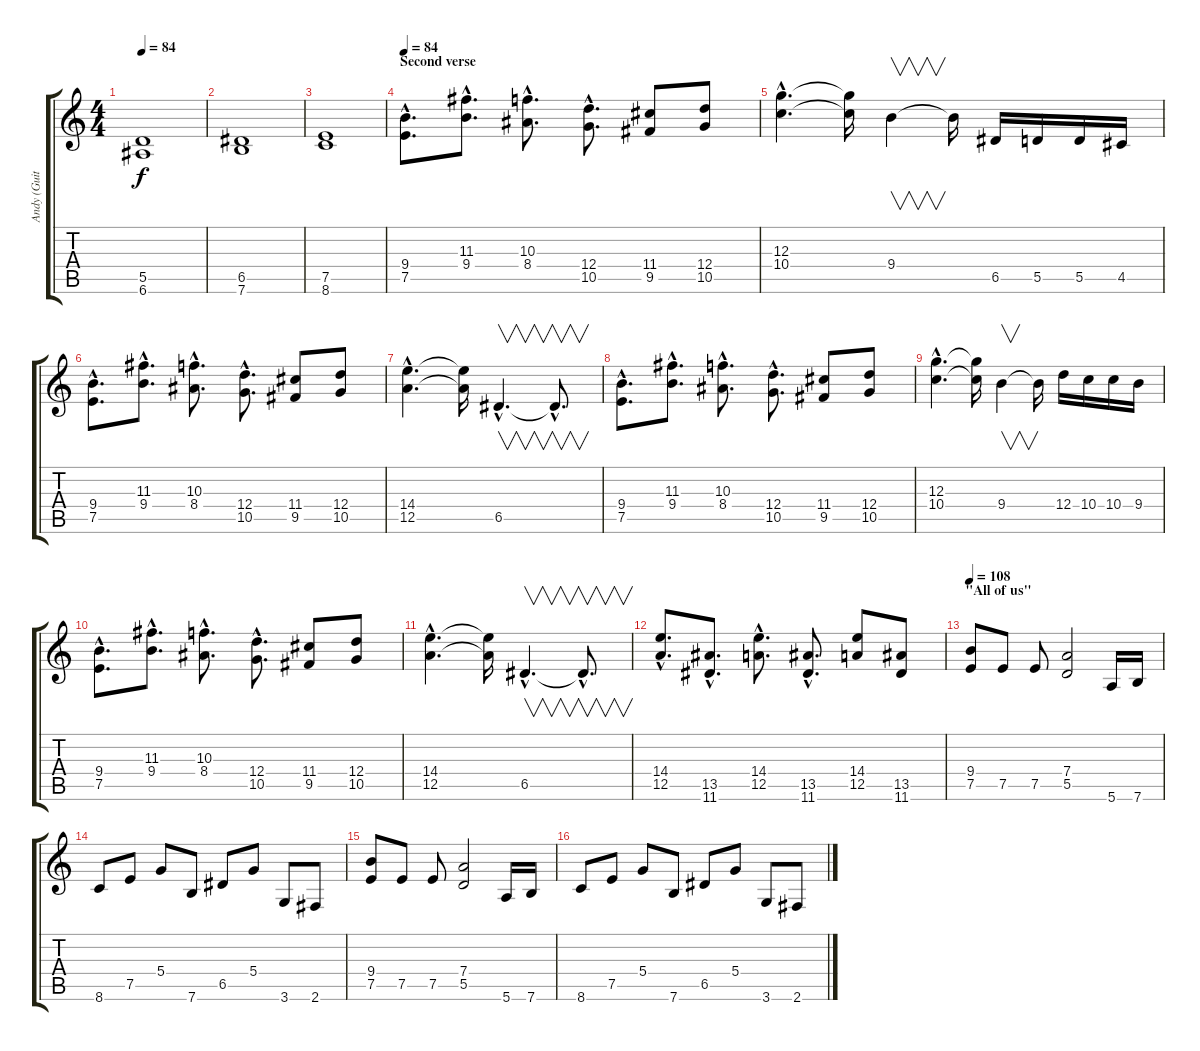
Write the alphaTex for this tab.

\track ("Andy (Guitar)" "Andy (Guit") {instrument distortionguitar}
\staff {score tabs}
\tuning (E4 B3 G3 D3 A2 E2) {hide}
\ts (4 4)
\tempo 84
\clef g2
\ks c
(5.5 6.6).1{dy f} |
(6.5 7.6).1 |
(7.5 8.6).1 |
\section ("" "Second verse")
\tempo 84
(9.4{hac} 7.5{hac}).8{d} (11.3{hac} 9.4{hac}).8{d} (10.3{hac} 8.4{hac}).8{d} (12.4{hac} 10.5{hac}).8{d} (11.4 9.5).8 (12.4 10.5).8 |
(12.3{hac} 10.4{hac}).4{d} (12.3{t} 10.4{t}).16 9.4.4{v instrument guitarharmonics} 9.4{t}.16 6.5.16{instrument distortionguitar} 5.5.16 5.5.16 4.5.16 |
(9.4{hac} 7.5{hac}).8{d} (11.3{hac} 9.4{hac}).8{d} (10.3{hac} 8.4{hac}).8{d} (12.4{hac} 10.5{hac}).8{d} (11.4 9.5).8 (12.4 10.5).8 |
(14.4{hac} 12.5{hac}).4{d} (14.4{t} 12.5{t}).16 6.5{hac}.4{v d} 6.5{hac t}.8{v d} |
(9.4{hac} 7.5{hac}).8{d} (11.3{hac} 9.4{hac}).8{d} (10.3{hac} 8.4{hac}).8{d} (12.4{hac} 10.5{hac}).8{d} (11.4 9.5).8 (12.4 10.5).8 |
(12.3{hac} 10.4{hac}).4{d} (12.3{t} 10.4{t}).16 9.4.4{v instrument guitarharmonics} 9.4{t}.16 12.4.16{instrument distortionguitar} 10.4.16 10.4.16 9.4.16 |
(9.4{hac} 7.5{hac}).8{d} (11.3{hac} 9.4{hac}).8{d} (10.3{hac} 8.4{hac}).8{d} (12.4{hac} 10.5{hac}).8{d} (11.4 9.5).8 (12.4 10.5).8 |
(14.4{hac} 12.5{hac}).4{d} (14.4{t} 12.5{t}).16 6.5{hac}.4{v d} 6.5{hac t}.8{v d} |
(14.4{hac} 12.5{hac}).8{d} (13.5{hac} 11.6{hac}).8{d} (14.4{hac} 12.5{hac}).8{d} (13.5{hac} 11.6{hac}).8{d} (14.4 12.5).8 (13.5 11.6).8 |
\section ("" "\"All of us\"")
\tempo 108
(9.4 7.5).8 7.5.8 7.5.8 (7.4 5.5).2 5.6.16 7.6.16 |
8.6.8 7.5.8 5.4.8 7.6.8 6.5.8 5.4.8 3.6.8 2.6.8 |
(9.4 7.5).8 7.5.8 7.5.8 (7.4 5.5).2 5.6.16 7.6.16 |
8.6.8 7.5.8 5.4.8 7.6.8 6.5.8 5.4.8 3.6.8 2.6.8
